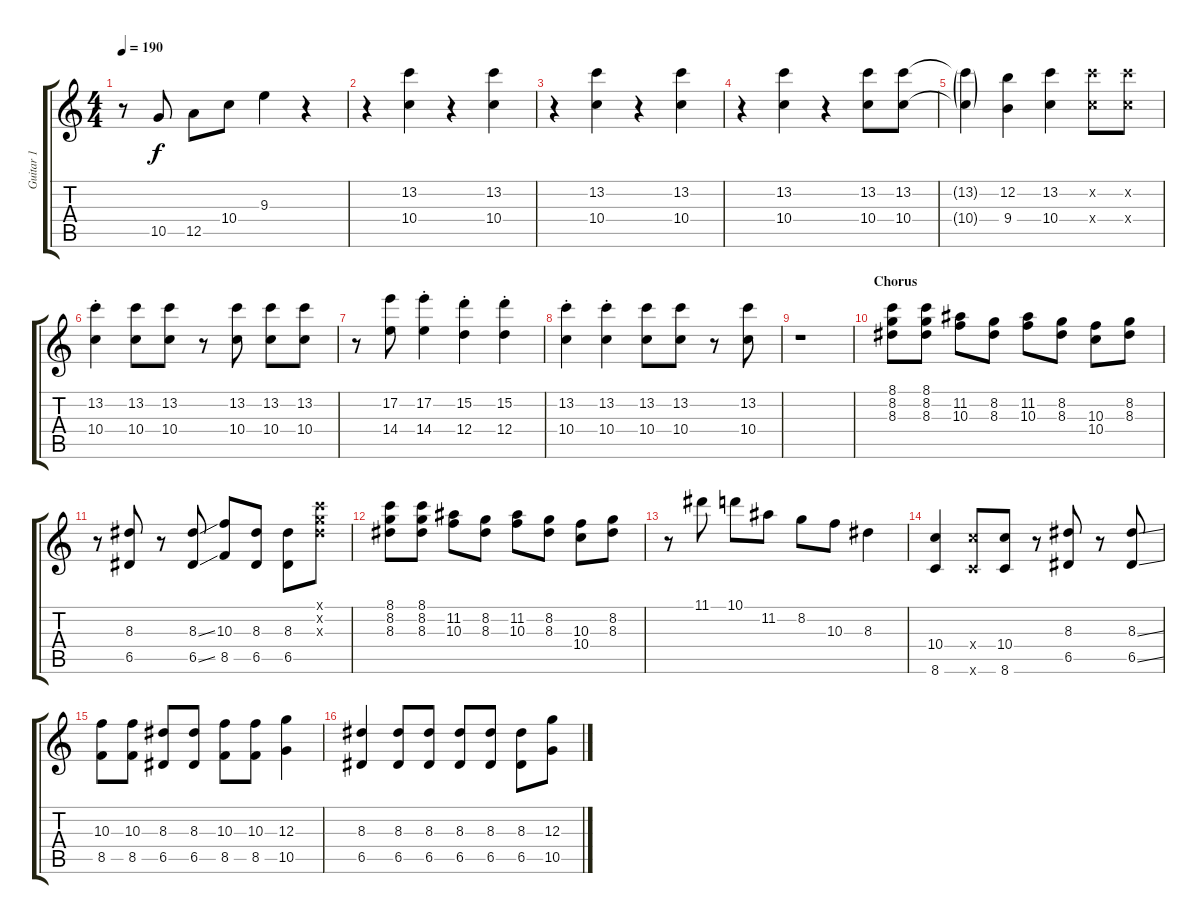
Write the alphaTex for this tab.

\track ("Guitar 1" "Guitar 1") {instrument overdrivenguitar}
\staff {score tabs}
\tuning (E4 B3 G3 D3 A2 E2) {hide}
\ts (4 4)
\tempo 190
\clef g2
\ks c
r.8{dy f} 10.5.8 12.5.8 10.4.8 9.3.4 r.4 |
r.4 (13.2 10.4).4 r.4 (13.2 10.4).4 |
r.4 (13.2 10.4).4 r.4 (13.2 10.4).4 |
r.4 (13.2 10.4).4 r.4 (13.2 10.4).8 (13.2 10.4).8 |
(13.2{g t} 10.4{g t}).4 (12.2 9.4).4 (13.2 10.4).4 (13.2{x} 10.4{x}).8 (13.2{x} 10.4{x}).8 |
(13.2{st} 10.4{st}).4 (13.2 10.4).8 (13.2 10.4).8 r.8 (13.2 10.4).8 (13.2 10.4).8 (13.2 10.4).8 |
r.8 (17.2 14.4).8 (17.2{st} 14.4{st}).4 (15.2{st} 12.4{st}).4 (15.2{st} 12.4{st}).4 |
(13.2{st} 10.4{st}).4 (13.2{st} 10.4{st}).4 (13.2 10.4).8 (13.2 10.4).8 r.8 (13.2 10.4).8 |
r.1 |
\section ("" "Chorus")
(8.1 8.2 8.3).8 (8.1 8.2 8.3).8 (11.2 10.3).8 (8.2 8.3).8 (11.2 10.3).8 (8.2 8.3).8 (10.3 10.4).8 (8.2 8.3).8 |
r.8 (8.3 6.5).8 r.8 (8.3{ss} 6.5{ss}).8 (10.3 8.5).8 (8.3 6.5).8 (8.3 6.5).8 (8.1{x} 8.2{x} 8.3{x}).8 |
(8.1 8.2 8.3).8 (8.1 8.2 8.3).8 (11.2 10.3).8 (8.2 8.3).8 (11.2 10.3).8 (8.2 8.3).8 (10.3 10.4).8 (8.2 8.3).8 |
r.8 11.1.8 10.1.8 11.2.8 8.2.8 10.3.8 8.3.4 |
(10.4 8.6).4 (10.4{x} 8.6{x}).8 (10.4 8.6).8 r.8 (8.3 6.5).8 r.8 (8.3{ss} 6.5{ss}).8 |
(10.3 8.5).8 (10.3 8.5).8 (8.3 6.5).8 (8.3 6.5).8 (10.3 8.5).8 (10.3 8.5).8 (12.3 10.5).4 |
(8.3 6.5).4 (8.3 6.5).8 (8.3 6.5).8 (8.3 6.5).8 (8.3 6.5).8 (8.3 6.5).8 (12.3 10.5).8
